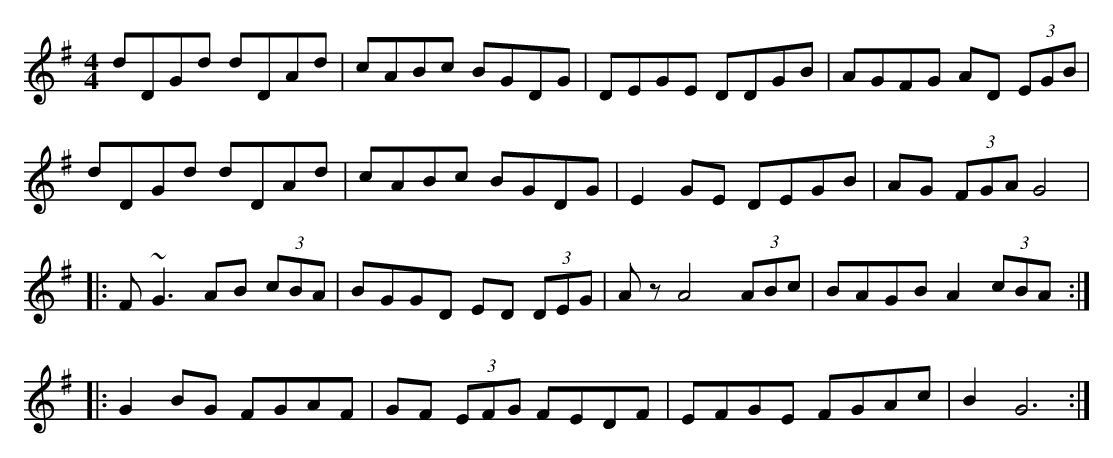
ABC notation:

X:1
M:4/4
K:G
dDGd dDAd|cABc BGDG| DEGE DDGB|AGFG AD (3EGB|
dDGd dDAd|cABc BGDG|E2GE DEGB|AG (3FGA G4|
|:F~G3 AB (3cBA|BGGD ED (3DEG|Az A4 (3ABc|BAGB A2(3cBA:|
|:G2BG FGAF|GF (3EFG FEDF|EFGE FGAc|B2G6:|
